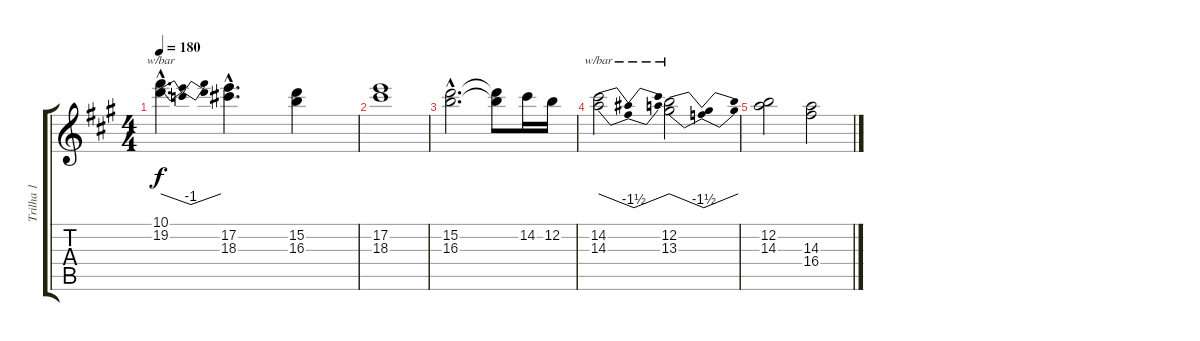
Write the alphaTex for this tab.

\track ("Trilha 1" "Trilha 1") {instrument distortionguitar}
\staff {score tabs}
\tuning (E4 B3 G3 D3 A2 E2) {hide}
\ts (4 4)
\tempo 180
\clef g2
\ks a
(10.1{hac} 19.2{hac}).4{d tbe (dip default 0 0 30 -4 60 0) dy f} (17.2{hac} 18.3{hac}).4{d} (15.2 16.3).4 |
(17.2 18.3).1 |
(15.2{hac} 16.3{hac}).2{d} (15.2{t} 16.3{t}).8 14.2.16 12.2.16 |
(14.2 14.3).2{tbe (dip default 0 0 30 -6 60 0)} (12.2 13.3).2{tbe (dip default 0 0 30 -6 60 0)} |
(12.2 14.3).2 (14.3 16.4).2
